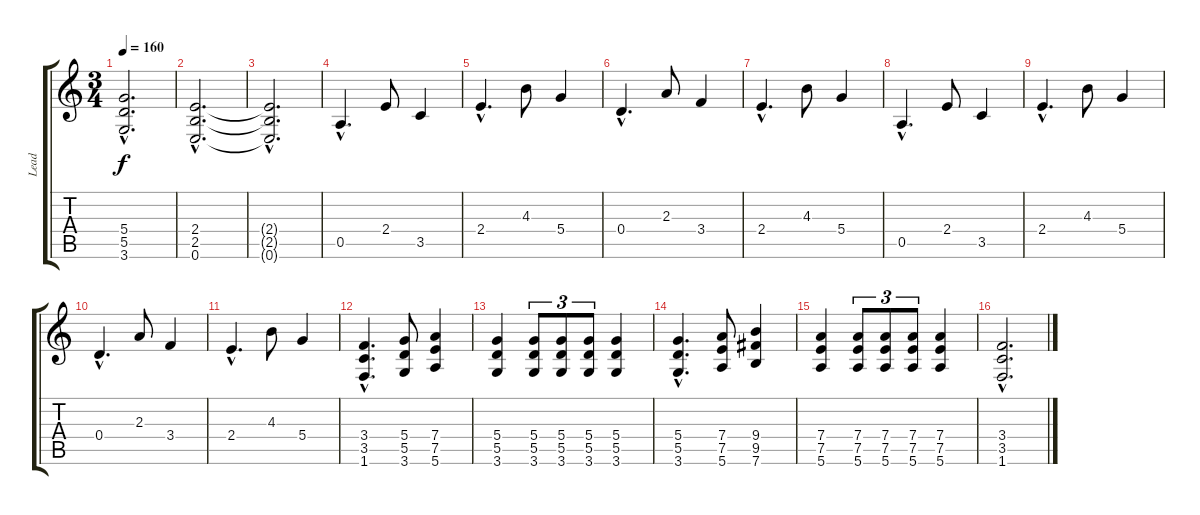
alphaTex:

\track ("Lead" "Lead") {instrument distortionguitar}
\staff {score tabs}
\tuning (E4 B3 G3 D3 A2 E2) {hide}
\ts (3 4)
\tempo 160
\clef g2
\ks c
(5.4{hac t} 5.5{hac t} 3.6{hac t}).2{d dy f} |
(2.4{hac} 2.5{hac} 0.6{hac}).2{d} |
(2.4{hac t} 2.5{hac t} 0.6{hac t}).2{d} |
0.5{hac}.4{d} 2.4.8 3.5.4 |
2.4{hac}.4{d} 4.3.8 5.4.4 |
0.4{hac}.4{d} 2.3.8 3.4.4 |
2.4{hac}.4{d} 4.3.8 5.4.4 |
0.5{hac}.4{d} 2.4.8 3.5.4 |
2.4{hac}.4{d} 4.3.8 5.4.4 |
0.4{hac}.4{d} 2.3.8 3.4.4 |
2.4{hac}.4{d} 4.3.8 5.4.4 |
(3.4{hac} 3.5{hac} 1.6{hac}).4{d} (5.4 5.5 3.6).8 (7.4 7.5 5.6).4 |
(5.4 5.5 3.6).4 (5.4 5.5 3.6).8{tu (3 2)} (5.4 5.5 3.6).8{tu (3 2)} (5.4 5.5 3.6).8{tu (3 2)} (5.4 5.5 3.6).4 |
(5.4{hac} 5.5{hac} 3.6{hac}).4{d} (7.4 7.5 5.6).8 (9.4 9.5 7.6).4 |
(7.4 7.5 5.6).4 (7.4 7.5 5.6).8{tu (3 2)} (7.4 7.5 5.6).8{tu (3 2)} (7.4 7.5 5.6).8{tu (3 2)} (7.4 7.5 5.6).4 |
(3.4{hac} 3.5{hac} 1.6{hac}).2{d}
